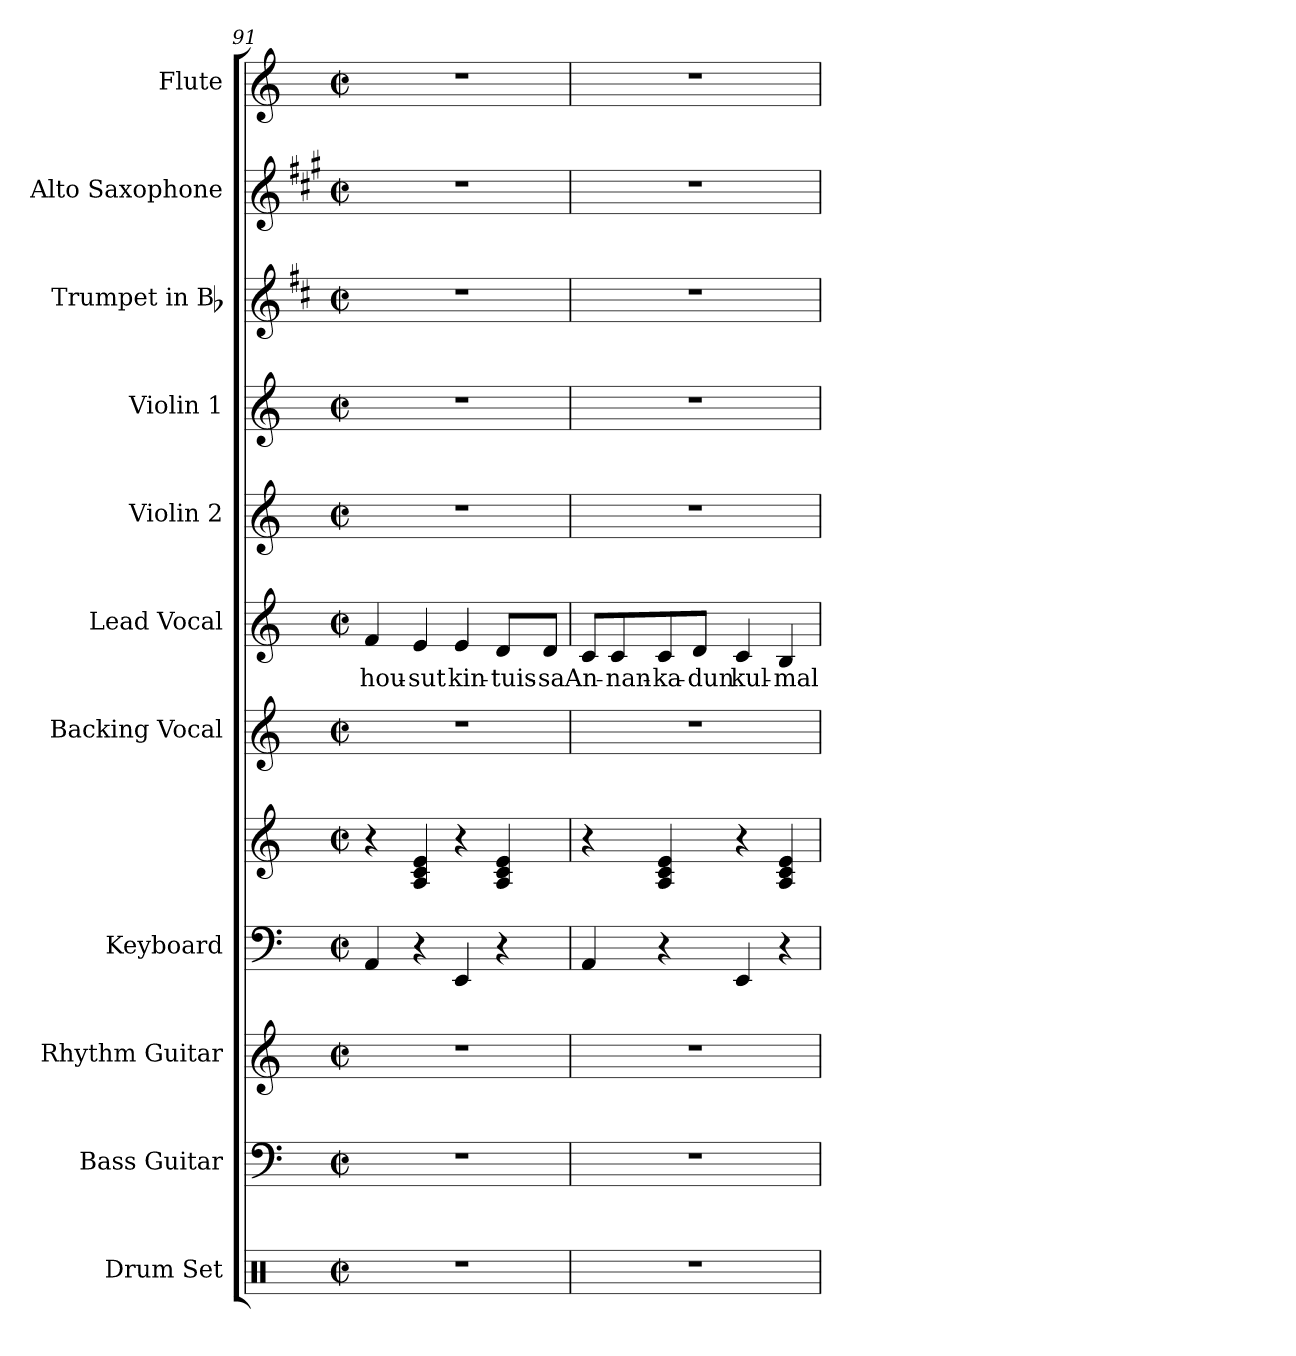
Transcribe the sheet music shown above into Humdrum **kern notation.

**kern	**kern	**kern	**kern	**kern	**kern	**kern	**text	**kern	**kern	**kern	**kern	**kern
*part11	*part10	*part9	*part8	*part8	*part7	*part6	*part6	*part5	*part4	*part3	*part2	*part1
*staff12	*staff11	*staff10	*staff9	*staff8	*staff7	*staff6	*staff6	*staff5	*staff4	*staff3	*staff2	*staff1
*I"Drum Set	*I"Bass Guitar	*I"Rhythm Guitar	*I"Keyboard	*	*I"Backing Vocal	*I"Lead Vocal	*	*I"Violin 2	*I"Violin 1	*I"Trumpet in Bb	*I"Alto Saxophone	*I"Flute
*I'Dr.	*I'Bass	*I'Rhy.	*I'Kbd.	*	*	*	*	*I'Vln. 2	*I'Vln. 1	*I'Tpt.	*I'Alto Sax.	*I'Fl.
*clefX	*clefF4	*clefG2	*clefF4	*clefG2	*clefG2	*clefG2	*	*clefG2	*clefG2	*clefG2	*clefG2	*clefG2
*	*ITrd7c12	*ITrd7c12	*	*	*	*	*	*	*	*ITrd1c2	*ITrd5c9	*
*k[]	*k[]	*k[]	*k[]	*k[]	*k[]	*k[]	*	*k[]	*k[]	*k[]	*k[]	*k[]
*C:	*C:	*C:	*C:	*C:	*C:	*C:	*	*C:	*C:	*C:	*C:	*C:
*M2/2	*M2/2	*M2/2	*M2/2	*M2/2	*M2/2	*M2/2	*	*M2/2	*M2/2	*M2/2	*M2/2	*M2/2
*met(c|)	*met(c|)	*met(c|)	*met(c|)	*met(c|)	*met(c|)	*met(c|)	*	*met(c|)	*met(c|)	*met(c|)	*met(c|)	*met(c|)
=91	=91	=91	=91	=91	=91	=91	=91	=91	=91	=91	=91	=91
!	!	!	!	!	!	!	!LO:LY:b:color=#000000	!	!	!	!	!
1r	1r	1r	4AAi/	4r	1r	4fi/	hou-	1r	1r	1r	1r	1r
!	!	!	!	!	!	!	!LO:LY:b:color=#000000	!	!	!	!	!
.	.	.	4r	4Ai/ 4ci 4ei	.	4ei/	-sut	.	.	.	.	.
!	!	!	!	!	!	!	!LO:LY:b:color=#000000	!	!	!	!	!
.	.	.	4EEi/	4r	.	4ei/	kin-	.	.	.	.	.
!	!	!	!	!	!	!	!LO:LY:b:color=#000000	!	!	!	!	!
.	.	.	4r	4Ai/ 4ci 4ei	.	8di/L	-tuis-	.	.	.	.	.
!	!	!	!	!	!	!	!LO:LY:b:color=#000000	!	!	!	!	!
.	.	.	.	.	.	8di/J	-sa	.	.	.	.	.
=92	=92	=92	=92	=92	=92	=92	=92	=92	=92	=92	=92	=92
!	!	!	!	!	!	!	!LO:LY:b:color=#000000	!	!	!	!	!
1r	1r	1r	4AAi/	4r	1r	8ci/L	An-	1r	1r	1r	1r	1r
!	!	!	!	!	!	!	!LO:LY:b:color=#000000	!	!	!	!	!
.	.	.	.	.	.	8ci/	-nan-	.	.	.	.	.
!	!	!	!	!	!	!	!LO:LY:b:color=#000000	!	!	!	!	!
.	.	.	4r	4Ai/ 4ci 4ei	.	8ci/	-ka-	.	.	.	.	.
!	!	!	!	!	!	!	!LO:LY:b:color=#000000	!	!	!	!	!
.	.	.	.	.	.	8di/J	-dun	.	.	.	.	.
!	!	!	!	!	!	!	!LO:LY:b:color=#000000	!	!	!	!	!
.	.	.	4EEi/	4r	.	4ci/	kul-	.	.	.	.	.
!	!	!	!	!	!	!	!LO:LY:b:color=#000000	!	!	!	!	!
.	.	.	4r	4Ai/ 4ci 4ei	.	4Bi/	-mal-	.	.	.	.	.
=	=	=	=	=	=	=	=	=	=	=	=	=
*-	*-	*-	*-	*-	*-	*-	*-	*-	*-	*-	*-	*-
